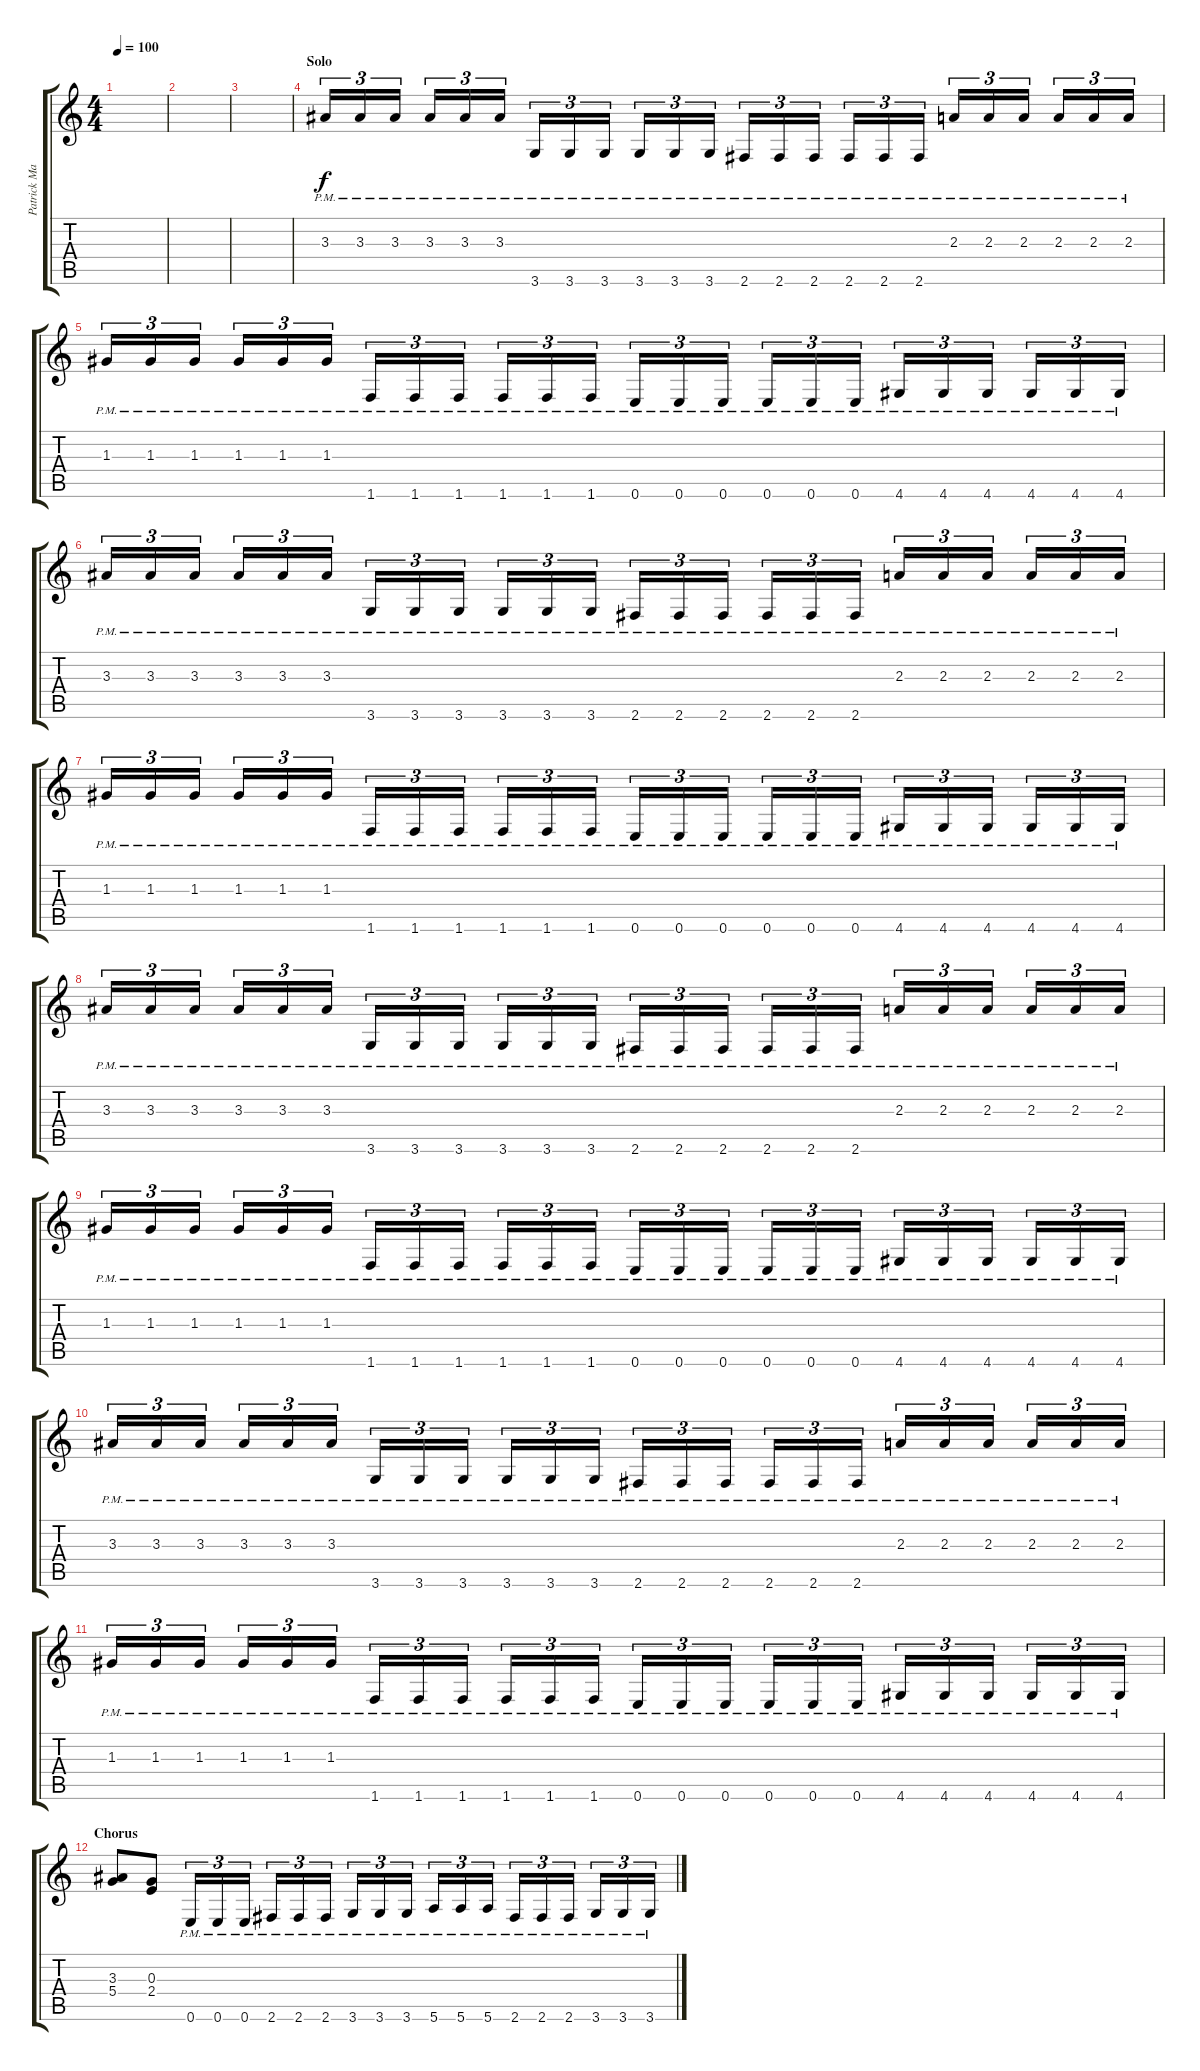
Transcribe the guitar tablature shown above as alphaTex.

\track ("Patrick Mameli" "Patrick Ma") {instrument distortionguitar}
\staff {score tabs}
\tuning (E4 B3 G3 D3 A2 E2) {hide}
\ts (4 4)
\tempo 100
\clef g2
\ks c
|
|
|
\section ("" "Solo")
3.3{pm}.16{tu (3 2)} 3.3{pm}.16{tu (3 2)} 3.3{pm}.16{tu (3 2)} 3.3{pm}.16{tu (3 2)} 3.3{pm}.16{tu (3 2)} 3.3{pm}.16{tu (3 2)} 3.6{pm}.16{tu (3 2)} 3.6{pm}.16{tu (3 2)} 3.6{pm}.16{tu (3 2)} 3.6{pm}.16{tu (3 2)} 3.6{pm}.16{tu (3 2)} 3.6{pm}.16{tu (3 2)} 2.6{pm}.16{tu (3 2)} 2.6{pm}.16{tu (3 2)} 2.6{pm}.16{tu (3 2)} 2.6{pm}.16{tu (3 2)} 2.6{pm}.16{tu (3 2)} 2.6{pm}.16{tu (3 2)} 2.3{pm}.16{tu (3 2)} 2.3{pm}.16{tu (3 2)} 2.3{pm}.16{tu (3 2)} 2.3{pm}.16{tu (3 2)} 2.3{pm}.16{tu (3 2)} 2.3{pm}.16{tu (3 2)} |
1.3{pm}.16{tu (3 2)} 1.3{pm}.16{tu (3 2)} 1.3{pm}.16{tu (3 2)} 1.3{pm}.16{tu (3 2)} 1.3{pm}.16{tu (3 2)} 1.3{pm}.16{tu (3 2)} 1.6{pm}.16{tu (3 2)} 1.6{pm}.16{tu (3 2)} 1.6{pm}.16{tu (3 2)} 1.6{pm}.16{tu (3 2)} 1.6{pm}.16{tu (3 2)} 1.6{pm}.16{tu (3 2)} 0.6{pm}.16{tu (3 2)} 0.6{pm}.16{tu (3 2)} 0.6{pm}.16{tu (3 2)} 0.6{pm}.16{tu (3 2)} 0.6{pm}.16{tu (3 2)} 0.6{pm}.16{tu (3 2)} 4.6{pm}.16{tu (3 2)} 4.6{pm}.16{tu (3 2)} 4.6{pm}.16{tu (3 2)} 4.6{pm}.16{tu (3 2)} 4.6{pm}.16{tu (3 2)} 4.6{pm}.16{tu (3 2)} |
3.3{pm}.16{tu (3 2)} 3.3{pm}.16{tu (3 2)} 3.3{pm}.16{tu (3 2)} 3.3{pm}.16{tu (3 2)} 3.3{pm}.16{tu (3 2)} 3.3{pm}.16{tu (3 2)} 3.6{pm}.16{tu (3 2)} 3.6{pm}.16{tu (3 2)} 3.6{pm}.16{tu (3 2)} 3.6{pm}.16{tu (3 2)} 3.6{pm}.16{tu (3 2)} 3.6{pm}.16{tu (3 2)} 2.6{pm}.16{tu (3 2)} 2.6{pm}.16{tu (3 2)} 2.6{pm}.16{tu (3 2)} 2.6{pm}.16{tu (3 2)} 2.6{pm}.16{tu (3 2)} 2.6{pm}.16{tu (3 2)} 2.3{pm}.16{tu (3 2)} 2.3{pm}.16{tu (3 2)} 2.3{pm}.16{tu (3 2)} 2.3{pm}.16{tu (3 2)} 2.3{pm}.16{tu (3 2)} 2.3{pm}.16{tu (3 2)} |
1.3{pm}.16{tu (3 2)} 1.3{pm}.16{tu (3 2)} 1.3{pm}.16{tu (3 2)} 1.3{pm}.16{tu (3 2)} 1.3{pm}.16{tu (3 2)} 1.3{pm}.16{tu (3 2)} 1.6{pm}.16{tu (3 2)} 1.6{pm}.16{tu (3 2)} 1.6{pm}.16{tu (3 2)} 1.6{pm}.16{tu (3 2)} 1.6{pm}.16{tu (3 2)} 1.6{pm}.16{tu (3 2)} 0.6{pm}.16{tu (3 2)} 0.6{pm}.16{tu (3 2)} 0.6{pm}.16{tu (3 2)} 0.6{pm}.16{tu (3 2)} 0.6{pm}.16{tu (3 2)} 0.6{pm}.16{tu (3 2)} 4.6{pm}.16{tu (3 2)} 4.6{pm}.16{tu (3 2)} 4.6{pm}.16{tu (3 2)} 4.6{pm}.16{tu (3 2)} 4.6{pm}.16{tu (3 2)} 4.6{pm}.16{tu (3 2)} |
3.3{pm}.16{tu (3 2)} 3.3{pm}.16{tu (3 2)} 3.3{pm}.16{tu (3 2)} 3.3{pm}.16{tu (3 2)} 3.3{pm}.16{tu (3 2)} 3.3{pm}.16{tu (3 2)} 3.6{pm}.16{tu (3 2)} 3.6{pm}.16{tu (3 2)} 3.6{pm}.16{tu (3 2)} 3.6{pm}.16{tu (3 2)} 3.6{pm}.16{tu (3 2)} 3.6{pm}.16{tu (3 2)} 2.6{pm}.16{tu (3 2)} 2.6{pm}.16{tu (3 2)} 2.6{pm}.16{tu (3 2)} 2.6{pm}.16{tu (3 2)} 2.6{pm}.16{tu (3 2)} 2.6{pm}.16{tu (3 2)} 2.3{pm}.16{tu (3 2)} 2.3{pm}.16{tu (3 2)} 2.3{pm}.16{tu (3 2)} 2.3{pm}.16{tu (3 2)} 2.3{pm}.16{tu (3 2)} 2.3{pm}.16{tu (3 2)} |
1.3{pm}.16{tu (3 2)} 1.3{pm}.16{tu (3 2)} 1.3{pm}.16{tu (3 2)} 1.3{pm}.16{tu (3 2)} 1.3{pm}.16{tu (3 2)} 1.3{pm}.16{tu (3 2)} 1.6{pm}.16{tu (3 2)} 1.6{pm}.16{tu (3 2)} 1.6{pm}.16{tu (3 2)} 1.6{pm}.16{tu (3 2)} 1.6{pm}.16{tu (3 2)} 1.6{pm}.16{tu (3 2)} 0.6{pm}.16{tu (3 2)} 0.6{pm}.16{tu (3 2)} 0.6{pm}.16{tu (3 2)} 0.6{pm}.16{tu (3 2)} 0.6{pm}.16{tu (3 2)} 0.6{pm}.16{tu (3 2)} 4.6{pm}.16{tu (3 2)} 4.6{pm}.16{tu (3 2)} 4.6{pm}.16{tu (3 2)} 4.6{pm}.16{tu (3 2)} 4.6{pm}.16{tu (3 2)} 4.6{pm}.16{tu (3 2)} |
3.3{pm}.16{tu (3 2)} 3.3{pm}.16{tu (3 2)} 3.3{pm}.16{tu (3 2)} 3.3{pm}.16{tu (3 2)} 3.3{pm}.16{tu (3 2)} 3.3{pm}.16{tu (3 2)} 3.6{pm}.16{tu (3 2)} 3.6{pm}.16{tu (3 2)} 3.6{pm}.16{tu (3 2)} 3.6{pm}.16{tu (3 2)} 3.6{pm}.16{tu (3 2)} 3.6{pm}.16{tu (3 2)} 2.6{pm}.16{tu (3 2)} 2.6{pm}.16{tu (3 2)} 2.6{pm}.16{tu (3 2)} 2.6{pm}.16{tu (3 2)} 2.6{pm}.16{tu (3 2)} 2.6{pm}.16{tu (3 2)} 2.3{pm}.16{tu (3 2)} 2.3{pm}.16{tu (3 2)} 2.3{pm}.16{tu (3 2)} 2.3{pm}.16{tu (3 2)} 2.3{pm}.16{tu (3 2)} 2.3{pm}.16{tu (3 2)} |
1.3{pm}.16{tu (3 2)} 1.3{pm}.16{tu (3 2)} 1.3{pm}.16{tu (3 2)} 1.3{pm}.16{tu (3 2)} 1.3{pm}.16{tu (3 2)} 1.3{pm}.16{tu (3 2)} 1.6{pm}.16{tu (3 2)} 1.6{pm}.16{tu (3 2)} 1.6{pm}.16{tu (3 2)} 1.6{pm}.16{tu (3 2)} 1.6{pm}.16{tu (3 2)} 1.6{pm}.16{tu (3 2)} 0.6{pm}.16{tu (3 2)} 0.6{pm}.16{tu (3 2)} 0.6{pm}.16{tu (3 2)} 0.6{pm}.16{tu (3 2)} 0.6{pm}.16{tu (3 2)} 0.6{pm}.16{tu (3 2)} 4.6{pm}.16{tu (3 2)} 4.6{pm}.16{tu (3 2)} 4.6{pm}.16{tu (3 2)} 4.6{pm}.16{tu (3 2)} 4.6{pm}.16{tu (3 2)} 4.6{pm}.16{tu (3 2)} |
\section ("" "Chorus")
(3.3 5.4).8 (0.3 2.4).8 0.6{pm}.16{tu (3 2)} 0.6{pm}.16{tu (3 2)} 0.6{pm}.16{tu (3 2)} 2.6{pm}.16{tu (3 2)} 2.6{pm}.16{tu (3 2)} 2.6{pm}.16{tu (3 2)} 3.6{pm}.16{tu (3 2)} 3.6{pm}.16{tu (3 2)} 3.6{pm}.16{tu (3 2)} 5.6{pm}.16{tu (3 2)} 5.6{pm}.16{tu (3 2)} 5.6{pm}.16{tu (3 2)} 2.6{pm}.16{tu (3 2)} 2.6{pm}.16{tu (3 2)} 2.6{pm}.16{tu (3 2)} 3.6{pm}.16{tu (3 2)} 3.6{pm}.16{tu (3 2)} 3.6{pm}.16{tu (3 2)}
